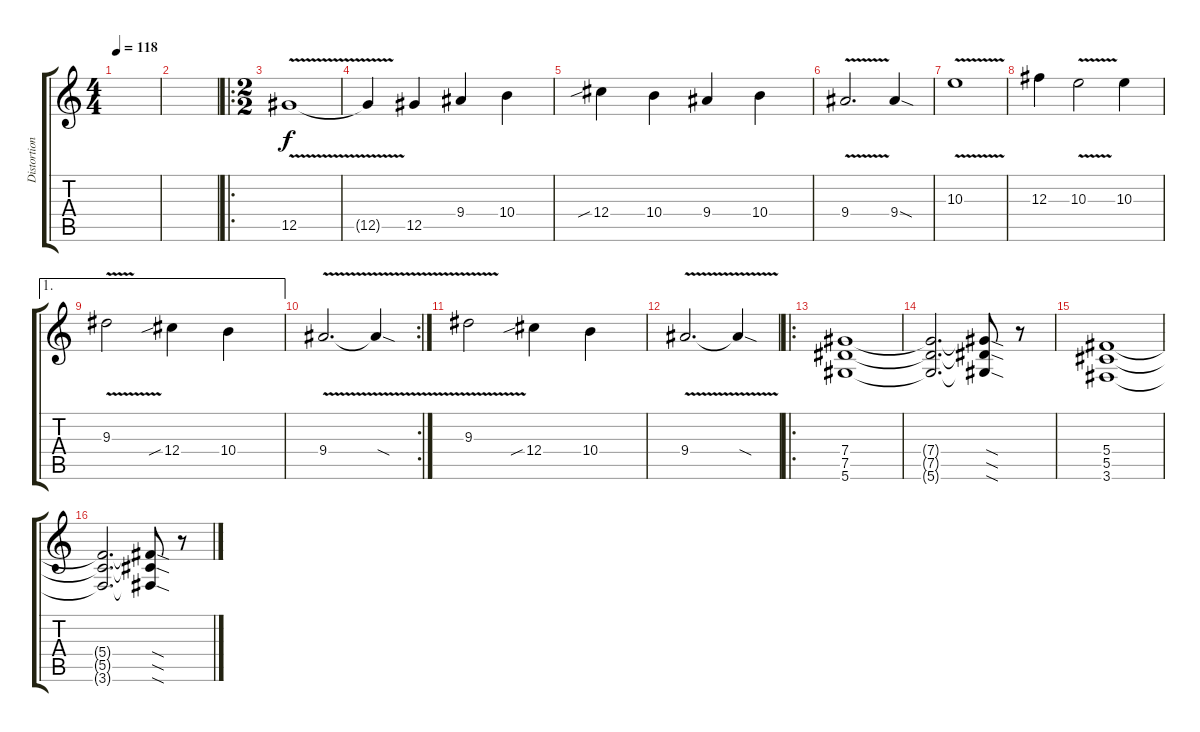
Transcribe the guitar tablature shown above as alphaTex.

\track ("Distortion Guitar" "Distortion") {instrument distortionguitar}
\staff {score tabs}
\tuning (Eb4 Bb3 Gb3 Db3 Ab2 Eb2) {hide}
\ts (4 4)
\tempo 118
\clef g2
\ks c
|
|
\ro
\ts (2 2)
12.5{v}.1 |
12.5{v t}.4 12.5.4 9.4.4 10.4.4 |
12.4{sib}.4 10.4.4 9.4.4 10.4.4 |
9.4{v}.2{d} 9.4{sod}.4 |
10.3{v}.1 |
12.3.4 10.3{v}.2 10.3.4 |
\ae 1
9.3{v}.2 12.4{sib}.4 10.4.4 |
\rc 2
9.4{v}.2{d} 9.4{sod t}.4 |
9.3{v}.2 12.4{sib}.4 10.4.4 |
9.4{v}.2{d} 9.4{sod t}.4 |
\ro
(7.4 7.5 5.6).1 |
(7.4{t} 7.5{t} 5.6{t}).2{d} (7.4{sod t} 7.5{sod t} 5.6{sod t}).8 r.8 |
(5.4 5.5 3.6).1 |
(5.4{t} 5.5{t} 3.6{t}).2{d} (5.4{sod t} 5.5{sod t} 3.6{sod t}).8 r.8
